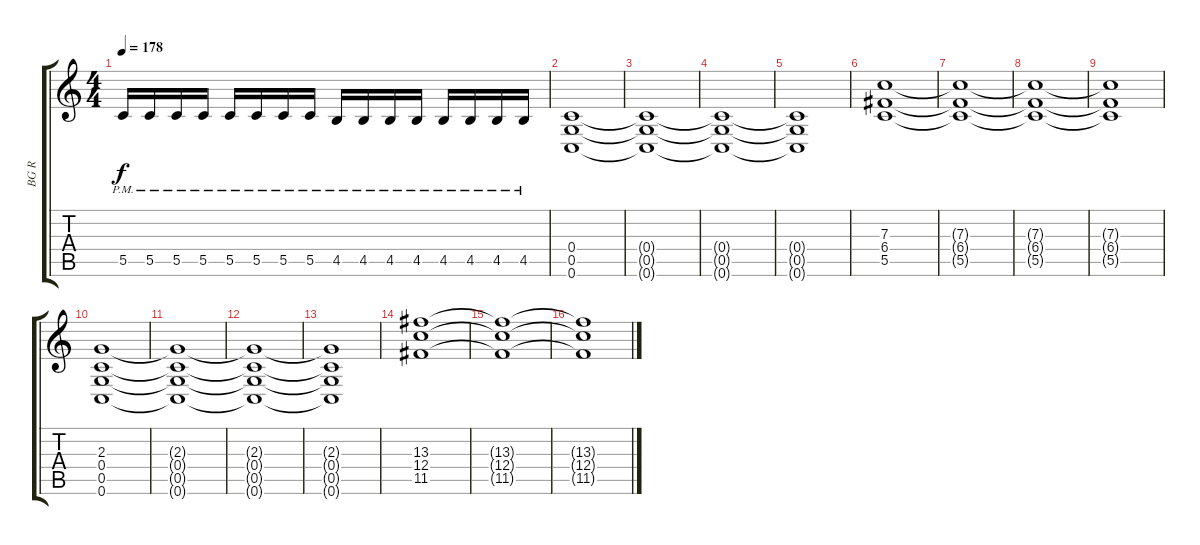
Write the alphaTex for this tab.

\track ("BG R" "BG R") {instrument overdrivenguitar}
\staff {score tabs}
\tuning (D4 A3 F3 C3 G2 C2) {hide}
\ts (4 4)
\tempo 178
\clef g2
\ks c
5.5{pm}.16{dy f} 5.5{pm}.16 5.5{pm}.16 5.5{pm}.16 5.5{pm}.16 5.5{pm}.16 5.5{pm}.16 5.5{pm}.16 4.5{pm}.16 4.5{pm}.16 4.5{pm}.16 4.5{pm}.16 4.5{pm}.16 4.5{pm}.16 4.5{pm}.16 4.5{pm}.16 |
(0.4 0.5 0.6).1 |
(0.4{t} 0.5{t} 0.6{t}).1 |
(0.4{t} 0.5{t} 0.6{t}).1 |
(0.4{t} 0.5{t} 0.6{t}).1 |
(7.3 6.4 5.5).1 |
(7.3{t} 6.4{t} 5.5{t}).1 |
(7.3{t} 6.4{t} 5.5{t}).1 |
(7.3{t} 6.4{t} 5.5{t}).1 |
(2.3 0.4 0.5 0.6).1 |
(2.3{t} 0.4{t} 0.5{t} 0.6{t}).1 |
(2.3{t} 0.4{t} 0.5{t} 0.6{t}).1 |
(2.3{t} 0.4{t} 0.5{t} 0.6{t}).1 |
(13.3 12.4 11.5).1 |
(13.3{t} 12.4{t} 11.5{t}).1 |
(13.3{t} 12.4{t} 11.5{t}).1
